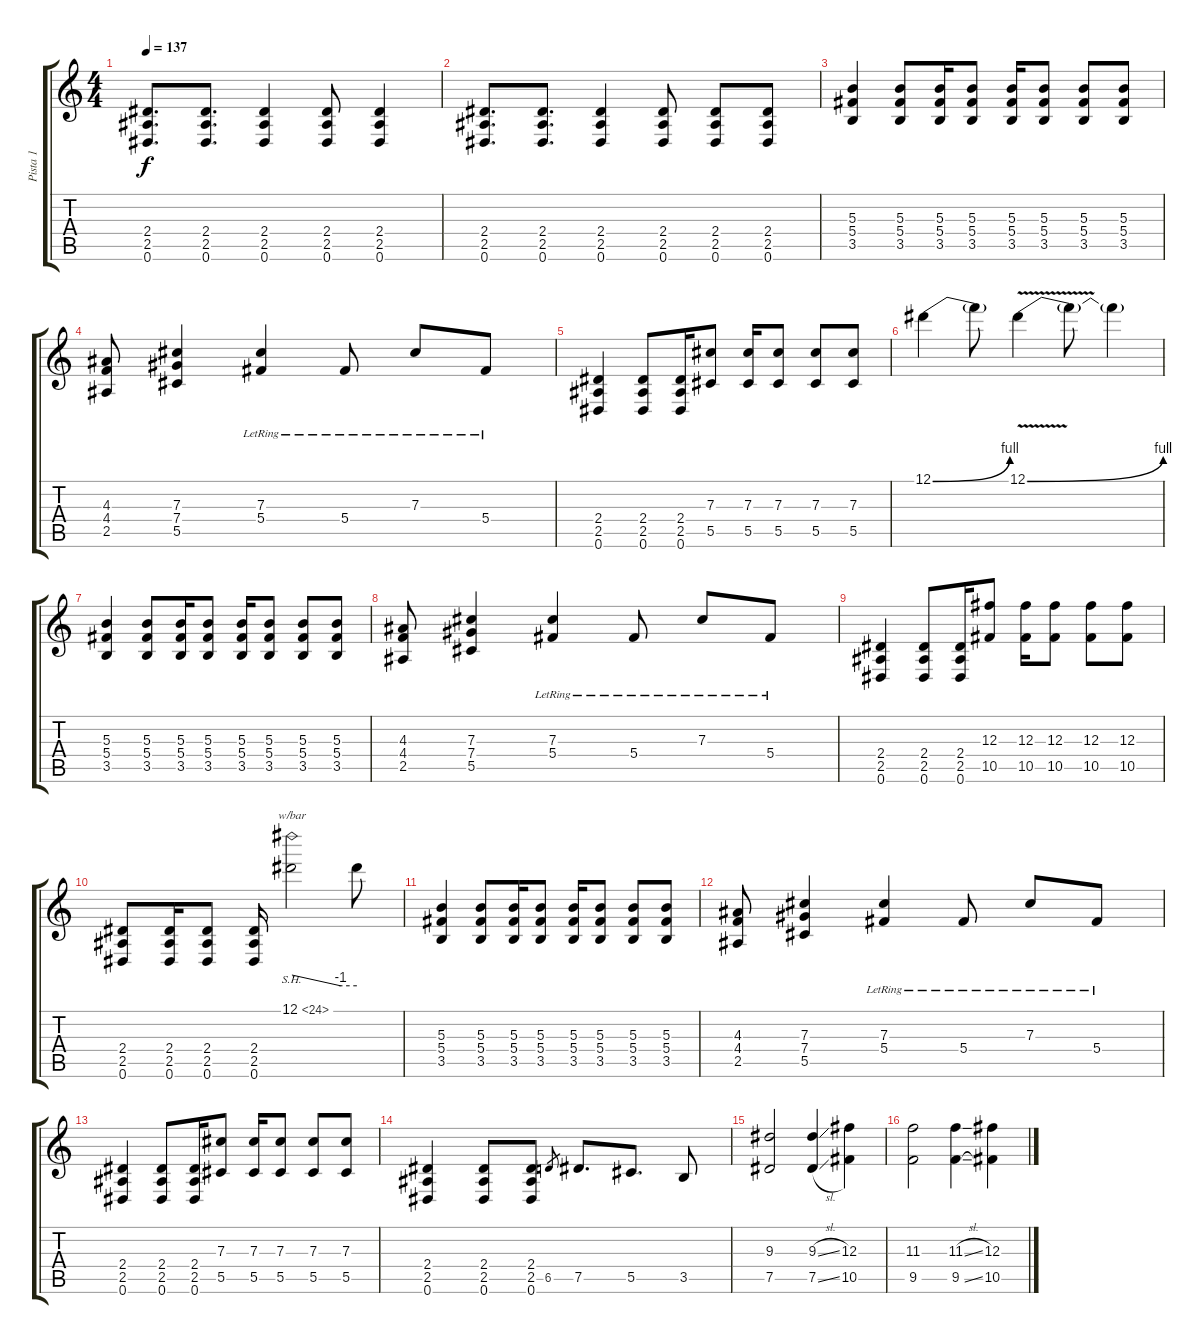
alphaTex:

\track ("Pista 1" "Pista 1") {instrument overdrivenguitar}
\staff {score tabs}
\tuning (Eb4 Bb3 Gb3 Db3 Ab2 Eb2) {hide}
\ts (4 4)
\tempo 137
\clef g2
\ks c
(2.4 2.5 0.6).8{d dy f} (2.4 2.5 0.6).8{d} (2.4 2.5 0.6).4 (2.4 2.5 0.6).8 (2.4 2.5 0.6).4 |
(2.4 2.5 0.6).8{d} (2.4 2.5 0.6).8{d} (2.4 2.5 0.6).4 (2.4 2.5 0.6).8 (2.4 2.5 0.6).8 (2.4 2.5 0.6).8 |
(5.3 5.4 3.5).4 (5.3 5.4 3.5).8 (5.3 5.4 3.5).16 (5.3 5.4 3.5).8 (5.3 5.4 3.5).16 (5.3 5.4 3.5).8 (5.3 5.4 3.5).8 (5.3 5.4 3.5).8 |
(4.3 4.4 2.5).8 (7.3 7.4 5.5).4 (7.3{lr} 5.4{lr}).4 5.4{lr}.8 7.3{lr}.8 5.4{lr}.8 |
(2.4 2.5 0.6).4 (2.4 2.5 0.6).8 (2.4 2.5 0.6).16 (7.3 5.5).8 (7.3 5.5).16 (7.3 5.5).8 (7.3 5.5).8 (7.3 5.5).8 |
12.1{be (bend 0 0 60 4)}.4 12.1{t}.8 12.1{be (bend 0 0 60 4) v}.4 12.1{t}.8 12.1{t}.4 |
(5.3 5.4 3.5).4 (5.3 5.4 3.5).8 (5.3 5.4 3.5).16 (5.3 5.4 3.5).8 (5.3 5.4 3.5).16 (5.3 5.4 3.5).8 (5.3 5.4 3.5).8 (5.3 5.4 3.5).8 |
(4.3 4.4 2.5).8 (7.3 7.4 5.5).4 (7.3{lr} 5.4{lr}).4 5.4{lr}.8 7.3{lr}.8 5.4{lr}.8 |
(2.4 2.5 0.6).4 (2.4 2.5 0.6).8 (2.4 2.5 0.6).16 (12.3 10.5).8 (12.3 10.5).16 (12.3 10.5).8 (12.3 10.5).8 (12.3 10.5).8 |
(2.4 2.5 0.6).8 (2.4 2.5 0.6).16 (2.4 2.5 0.6).8 (2.4 2.5 0.6).16 12.1{sh 12}.2{tbe (custom default 0 0 45 -4 60 -4)} 12.1{t}.8 |
(5.3 5.4 3.5).4 (5.3 5.4 3.5).8 (5.3 5.4 3.5).16 (5.3 5.4 3.5).8 (5.3 5.4 3.5).16 (5.3 5.4 3.5).8 (5.3 5.4 3.5).8 (5.3 5.4 3.5).8 |
(4.3 4.4 2.5).8 (7.3 7.4 5.5).4 (7.3{lr} 5.4{lr}).4 5.4{lr}.8 7.3{lr}.8 5.4{lr}.8 |
(2.4 2.5 0.6).4 (2.4 2.5 0.6).8 (2.4 2.5 0.6).16 (7.3 5.5).8 (7.3 5.5).16 (7.3 5.5).8 (7.3 5.5).8 (7.3 5.5).8 |
(2.4 2.5 0.6).4 (2.4 2.5 0.6).8 (2.4 2.5 0.6).8 6.5.8{gr} 7.5.8{d} 5.5.8{d} 3.5.8 |
(9.3 7.5).2 (9.3{sl} 7.5{sl}).4 (12.3 10.5).4 |
(11.3 9.5).2 (11.3{sl} 9.5{sl}).4 (12.3 10.5).4
